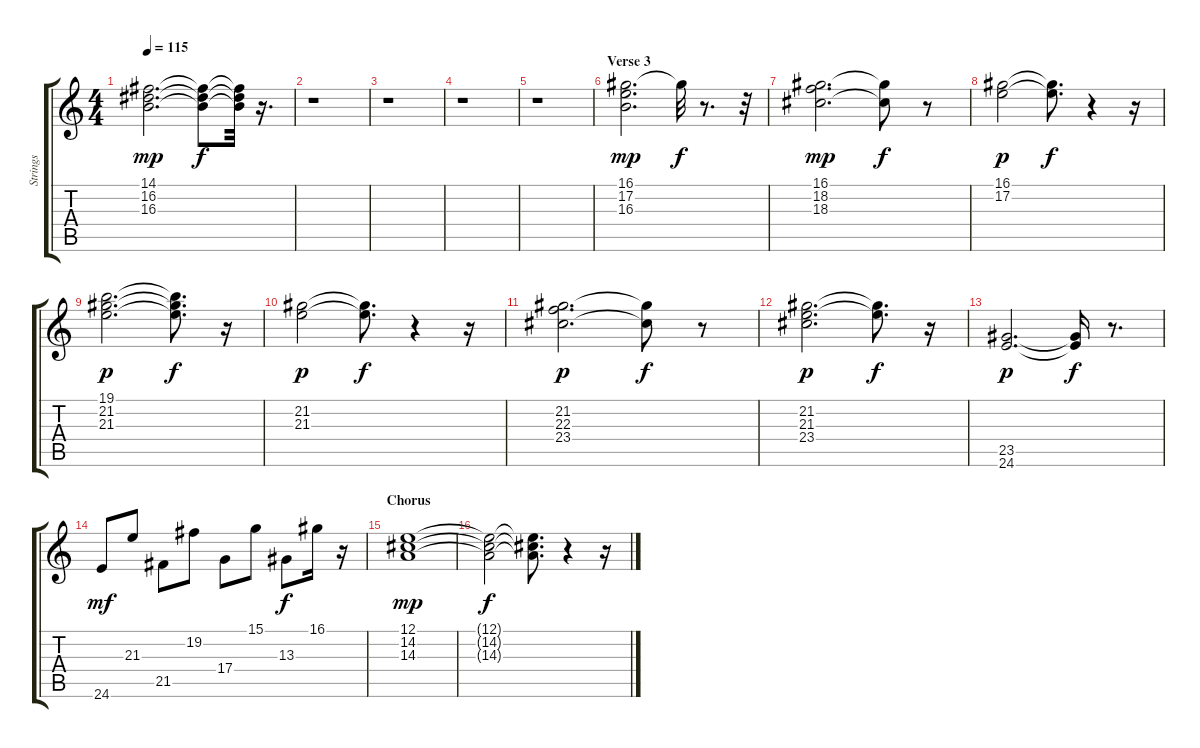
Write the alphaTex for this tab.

\track ("Strings" "Strings") {instrument synthstrings1}
\staff {score tabs}
\tuning (E4 B3 G3 D3 A2 E2) {hide}
\ts (4 4)
\tempo 115
\clef g2
\ks c
(14.1 16.2 16.3).2{d dy mp} (14.1{t} 16.2{t} 16.3{t}).8{dy f} (14.1{t} 16.2{t} 16.3{t}).32 r.16{d} |
r.1 |
r.1 |
r.1 |
r.1 |
\section ("" "Verse 3")
(16.1 17.2 16.3).2{d dy mp} 16.1{t}.32{dy f} r.8{d} r.32 |
(16.1 18.2 18.3).2{d dy mp} (16.1{t} 18.3{t}).8{dy f} r.8 |
(16.1 17.2).2{dy p} (16.1{t} 17.2{t}).8{d dy f} r.4 r.16 |
(19.1 21.2 21.3).2{d dy p} (19.1{t} 21.2{t} 21.3{t}).8{d dy f} r.16 |
(21.2 21.3).2{dy p} (21.2{t} 21.3{t}).8{d dy f} r.4 r.16 |
(21.2 22.3 23.4).2{d dy p} (21.2{t} 23.4{t}).8{dy f} r.8 |
(21.2 21.3 23.4).2{d dy p} (21.2{t} 21.3{t}).8{d dy f} r.16 |
(23.5 24.6).2{d dy p} (23.5{t} 24.6{t}).16{dy f} r.8{d} |
24.6.8{dy mf} 21.3.8 21.5.8 19.2.8 17.4.8 15.1.8 13.3.8{dy f} 16.1.16 r.16 |
\section ("" "Chorus")
(12.1 14.2 14.3).1{dy mp} |
(12.1{t} 14.2{t} 14.3{t}).2{dy f} (12.1{t} 14.2{t} 14.3{t}).8{d} r.4 r.16
